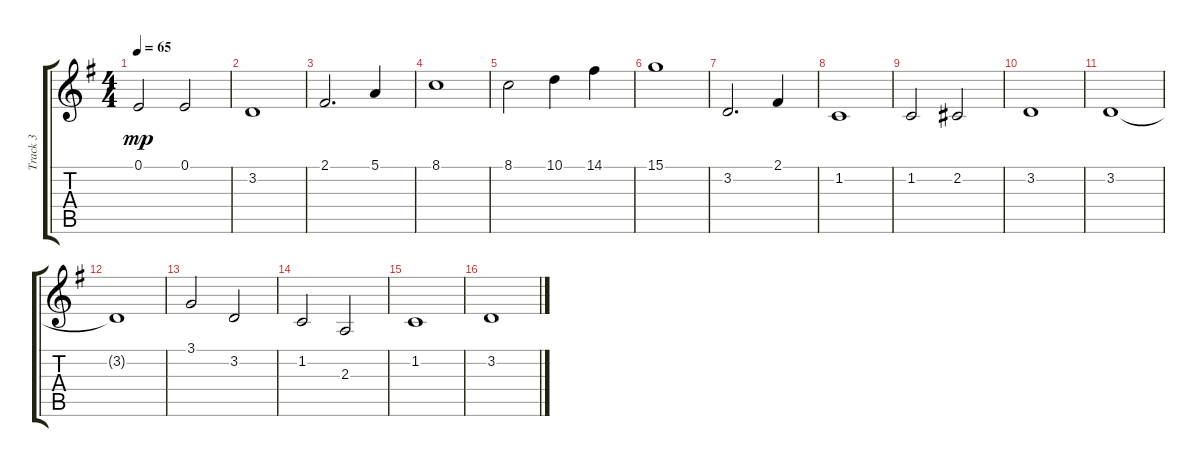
\track ("Track 3" "Track 3") {instrument violin}
\staff {score tabs}
\tuning (E4 B3 G3 D3 A2 E2) {hide}
\ts (4 4)
\tempo 65
\clef g2
\ks g
0.1.2{dy mp} 0.1.2 |
3.2.1 |
2.1.2{d} 5.1.4 |
8.1.1 |
8.1.2 10.1.4 14.1.4 |
15.1.1 |
3.2.2{d} 2.1.4 |
1.2.1 |
1.2.2 2.2.2 |
3.2.1 |
3.2.1 |
3.2{t}.1 |
3.1.2 3.2.2 |
1.2.2 2.3.2 |
1.2.1 |
3.2.1
